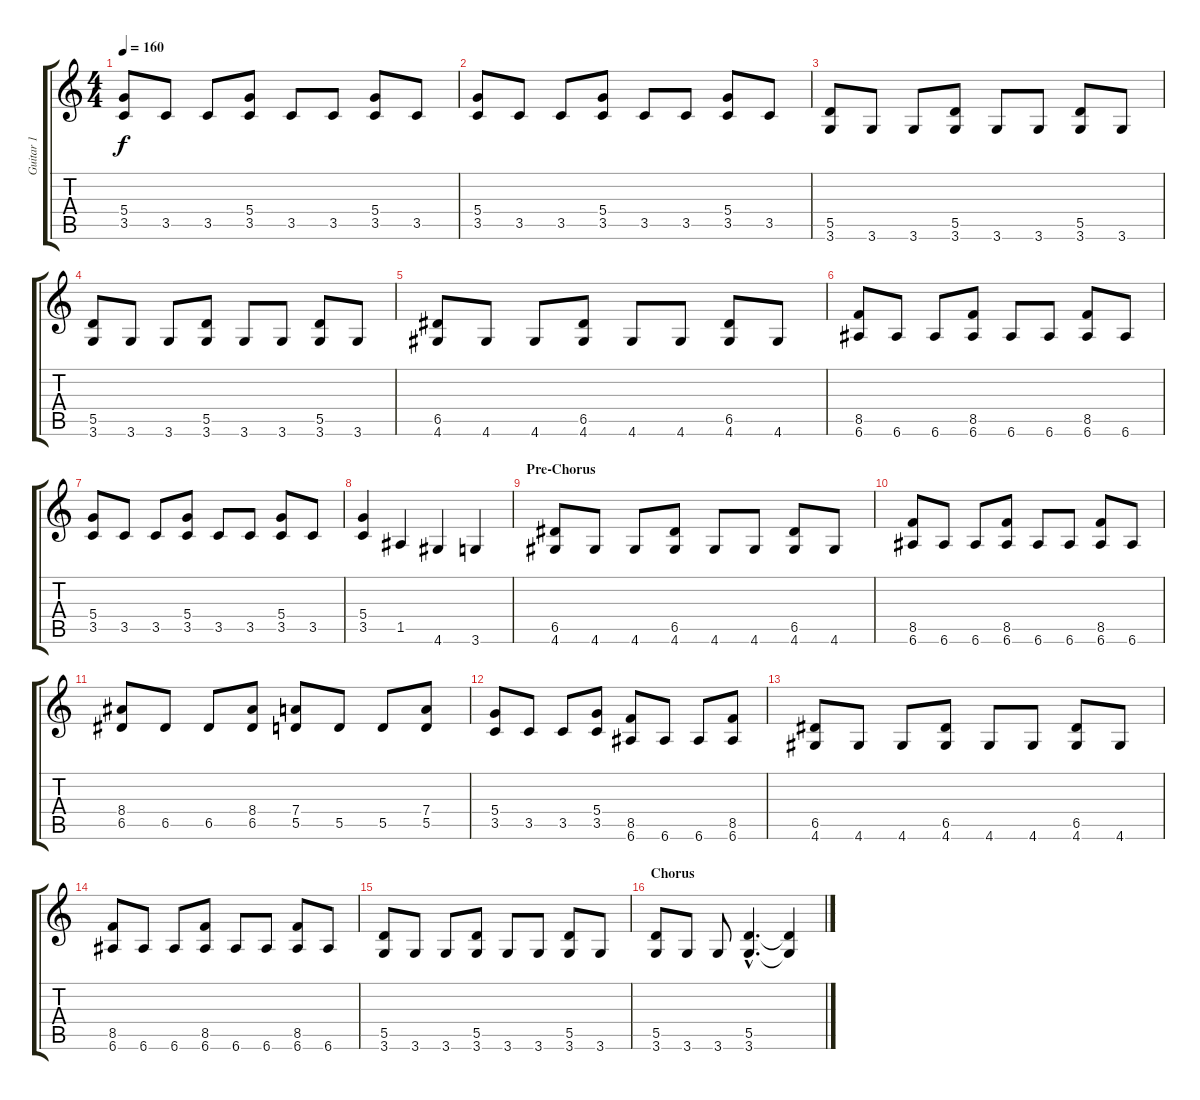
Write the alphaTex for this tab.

\track ("Guitar 1" "Guitar 1") {instrument distortionguitar}
\staff {score tabs}
\tuning (E4 B3 G3 D3 A2 E2) {hide}
\ts (4 4)
\tempo 160
\clef g2
\ks c
(5.4 3.5).8{dy f} 3.5.8 3.5.8 (5.4 3.5).8 3.5.8 3.5.8 (5.4 3.5).8 3.5.8 |
(5.4 3.5).8 3.5.8 3.5.8 (5.4 3.5).8 3.5.8 3.5.8 (5.4 3.5).8 3.5.8 |
(5.5 3.6).8 3.6.8 3.6.8 (5.5 3.6).8 3.6.8 3.6.8 (5.5 3.6).8 3.6.8 |
(5.5 3.6).8 3.6.8 3.6.8 (5.5 3.6).8 3.6.8 3.6.8 (5.5 3.6).8 3.6.8 |
(6.5 4.6).8 4.6.8 4.6.8 (6.5 4.6).8 4.6.8 4.6.8 (6.5 4.6).8 4.6.8 |
(8.5 6.6).8 6.6.8 6.6.8 (8.5 6.6).8 6.6.8 6.6.8 (8.5 6.6).8 6.6.8 |
(5.4 3.5).8 3.5.8 3.5.8 (5.4 3.5).8 3.5.8 3.5.8 (5.4 3.5).8 3.5.8 |
(5.4 3.5).4 1.5.4 4.6.4 3.6.4 |
\section ("" "Pre-Chorus")
(6.5 4.6).8 4.6.8 4.6.8 (6.5 4.6).8 4.6.8 4.6.8 (6.5 4.6).8 4.6.8 |
(8.5 6.6).8 6.6.8 6.6.8 (8.5 6.6).8 6.6.8 6.6.8 (8.5 6.6).8 6.6.8 |
(8.4 6.5).8 6.5.8 6.5.8 (8.4 6.5).8 (7.4 5.5).8 5.5.8 5.5.8 (7.4 5.5).8 |
(5.4 3.5).8 3.5.8 3.5.8 (5.4 3.5).8 (8.5 6.6).8 6.6.8 6.6.8 (8.5 6.6).8 |
(6.5 4.6).8 4.6.8 4.6.8 (6.5 4.6).8 4.6.8 4.6.8 (6.5 4.6).8 4.6.8 |
(8.5 6.6).8 6.6.8 6.6.8 (8.5 6.6).8 6.6.8 6.6.8 (8.5 6.6).8 6.6.8 |
(5.5 3.6).8 3.6.8 3.6.8 (5.5 3.6).8 3.6.8 3.6.8 (5.5 3.6).8 3.6.8 |
\section ("" "Chorus")
(5.5 3.6).8 3.6.8 3.6.8 (5.5{hac} 3.6{hac}).4{d} (5.5{t} 3.6{t}).4
